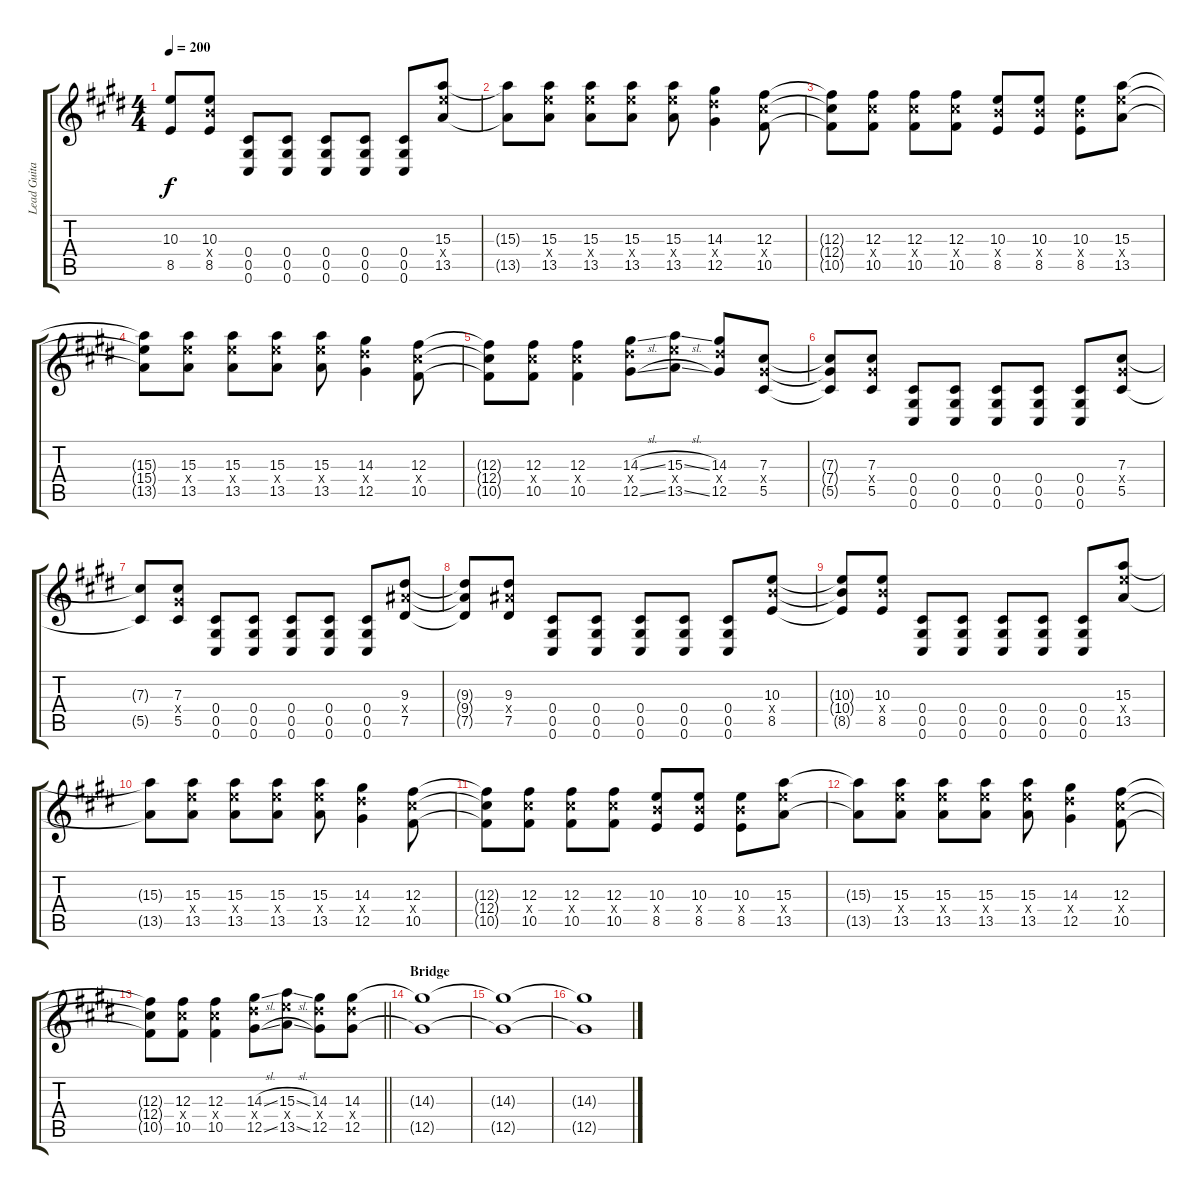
\track ("Lead Guitar" "Lead Guita") {instrument overdrivenguitar}
\staff {score tabs}
\tuning (Eb4 Bb3 Gb3 Db3 Ab2 Db2) {hide}
\ts (4 4)
\tempo 200
\clef g2
\ks c#minor
(10.3{t} 8.5{t}).8{dy f} (10.3 10.4{x} 8.5).8 (0.4 0.5 0.6).8 (0.4 0.5 0.6).8 (0.4 0.5 0.6).8 (0.4 0.5 0.6).8 (0.4 0.5 0.6).8 (15.3 15.4{x} 13.5).8 |
(15.3{t} 13.5{t}).8 (15.3 15.4{x} 13.5).8 (15.3 15.4{x} 13.5).8 (15.3 15.4{x} 13.5).8 (15.3 15.4{x} 13.5).8 (14.3 14.4{x} 12.5).4 (12.3 12.4{x} 10.5).8 |
(12.3{t} 12.4{t} 10.5{t}).8 (12.3 12.4{x} 10.5).8 (12.3 12.4{x} 10.5).8 (12.3 12.4{x} 10.5).8 (10.3 10.4{x} 8.5).8 (10.3 10.4{x} 8.5).8 (10.3 10.4{x} 8.5).8 (15.3 15.4{x} 13.5).8 |
(15.3{t} 15.4{t} 13.5{t}).8 (15.3 15.4{x} 13.5).8 (15.3 15.4{x} 13.5).8 (15.3 15.4{x} 13.5).8 (15.3 15.4{x} 13.5).8 (14.3 14.4{x} 12.5).4 (12.3 12.4{x} 10.5).8 |
(12.3{t} 12.4{t} 10.5{t}).8 (12.3 12.4{x} 10.5).8 (12.3 12.4{x} 10.5).4 (14.3{sl} 14.4{x} 12.5{sl}).8 (15.3{sl} 15.4{x} 13.5{sl}).8 (14.3 14.4{x} 12.5).8 (7.3 7.4{x} 5.5).8 |
(7.3{t} 7.4{t} 5.5{t}).8 (7.3 7.4{x} 5.5).8 (0.4 0.5 0.6).8 (0.4 0.5 0.6).8 (0.4 0.5 0.6).8 (0.4 0.5 0.6).8 (0.4 0.5 0.6).8 (7.3 7.4{x} 5.5).8 |
(7.3{t} 5.5{t}).8 (7.3 7.4{x} 5.5).8 (0.4 0.5 0.6).8 (0.4 0.5 0.6).8 (0.4 0.5 0.6).8 (0.4 0.5 0.6).8 (0.4 0.5 0.6).8 (9.3 9.4{x} 7.5).8 |
(9.3{t} 9.4{t} 7.5{t}).8 (9.3 9.4{x} 7.5).8 (0.4 0.5 0.6).8 (0.4 0.5 0.6).8 (0.4 0.5 0.6).8 (0.4 0.5 0.6).8 (0.4 0.5 0.6).8 (10.3 10.4{x} 8.5).8 |
(10.3{t} 10.4{t} 8.5{t}).8 (10.3 10.4{x} 8.5).8 (0.4 0.5 0.6).8 (0.4 0.5 0.6).8 (0.4 0.5 0.6).8 (0.4 0.5 0.6).8 (0.4 0.5 0.6).8 (15.3 15.4{x} 13.5).8 |
(15.3{t} 13.5{t}).8 (15.3 15.4{x} 13.5).8 (15.3 15.4{x} 13.5).8 (15.3 15.4{x} 13.5).8 (15.3 15.4{x} 13.5).8 (14.3 14.4{x} 12.5).4 (12.3 12.4{x} 10.5).8 |
(12.3{t} 12.4{t} 10.5{t}).8 (12.3 12.4{x} 10.5).8 (12.3 12.4{x} 10.5).8 (12.3 12.4{x} 10.5).8 (10.3 10.4{x} 8.5).8 (10.3 10.4{x} 8.5).8 (10.3 10.4{x} 8.5).8 (15.3 15.4{x} 13.5).8 |
(15.3{t} 13.5{t}).8 (15.3 15.4{x} 13.5).8 (15.3 15.4{x} 13.5).8 (15.3 15.4{x} 13.5).8 (15.3 15.4{x} 13.5).8 (14.3 14.4{x} 12.5).4 (12.3 12.4{x} 10.5).8 |
\barLineRight lightlight
(12.3{t} 12.4{t} 10.5{t}).8 (12.3 12.4{x} 10.5).8 (12.3 12.4{x} 10.5).4 (14.3{sl} 14.4{x} 12.5{sl}).8 (15.3{sl} 15.4{x} 13.5{sl}).8 (14.3 14.4{x} 12.5).8 (14.3 14.4{x} 12.5).8 |
\section ("" "Bridge")
(14.3{t} 12.5{t}).1{volume 8} |
(14.3{t} 12.5{t}).1 |
(14.3{t} 12.5{t}).1
